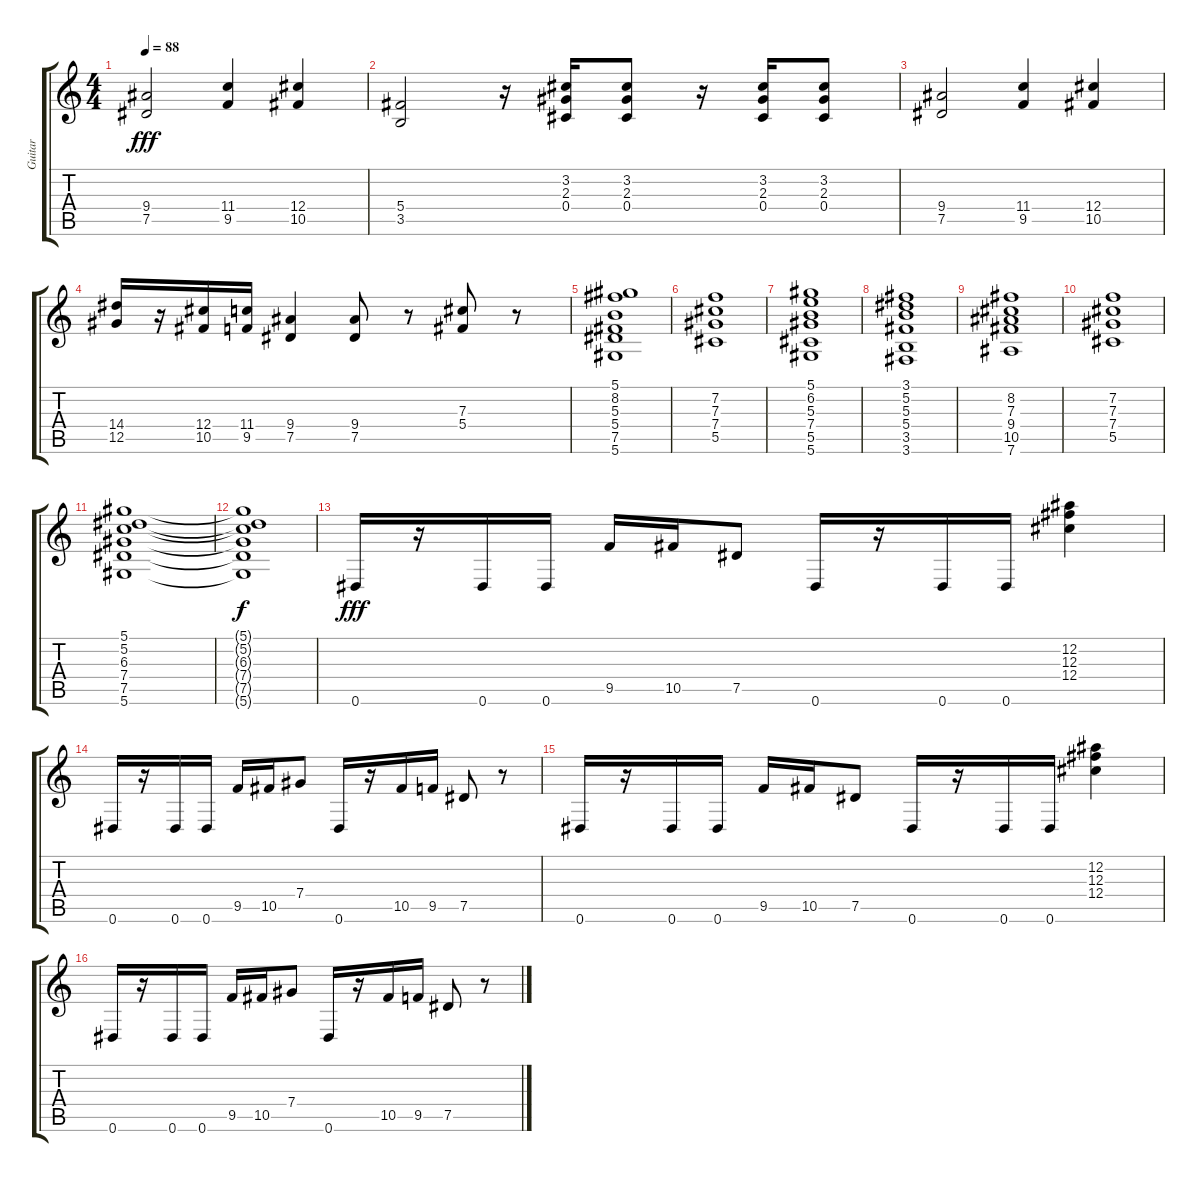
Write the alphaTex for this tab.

\track ("Guitar" "Guitar") {instrument distortionguitar}
\staff {score tabs}
\tuning (Eb4 Bb3 Gb3 Db3 Ab2 Eb2) {hide}
\ts (4 4)
\tempo 88
\clef g2
\ks c
(9.4 7.5).2{dy fff} (11.4 9.5).4 (12.4 10.5).4 |
(5.4 3.5).2 r.16 (3.2 2.3 0.4).16 (3.2 2.3 0.4).8 r.16 (3.2 2.3 0.4).16 (3.2 2.3 0.4).8 |
(9.4 7.5).2 (11.4 9.5).4 (12.4 10.5).4 |
(14.4 12.5).16 r.16 (12.4 10.5).16 (11.4 9.5).16 (9.4 7.5).4 (9.4 7.5).8 r.8 (7.3 5.4).8 r.8 |
(5.1 8.2 5.3 5.4 7.5 5.6).1 |
(7.2 7.3 7.4 5.5).1 |
(5.1 6.2 5.3 7.4 5.5 5.6).1 |
(3.1 5.2 5.3 5.4 3.5 3.6).1 |
(8.2 7.3 9.4 10.5 7.6).1 |
(7.2 7.3 7.4 5.5).1 |
(5.1 5.2 6.3 7.4 7.5 5.6).1 |
(5.1{t} 5.2{t} 6.3{t} 7.4{t} 7.5{t} 5.6{t}).1{dy f} |
0.6.16{dy fff} r.16 0.6.16 0.6.16 9.5.16 10.5.16 7.5.8 0.6.16 r.16 0.6.16 0.6.16 (12.2 12.3 12.4).4 |
0.6.16 r.16 0.6.16 0.6.16 9.5.16 10.5.16 7.4.8 0.6.16 r.16 10.5.16 9.5.16 7.5.8 r.8 |
0.6.16 r.16 0.6.16 0.6.16 9.5.16 10.5.16 7.5.8 0.6.16 r.16 0.6.16 0.6.16 (12.2 12.3 12.4).4 |
0.6.16 r.16 0.6.16 0.6.16 9.5.16 10.5.16 7.4.8 0.6.16 r.16 10.5.16 9.5.16 7.5.8 r.8
